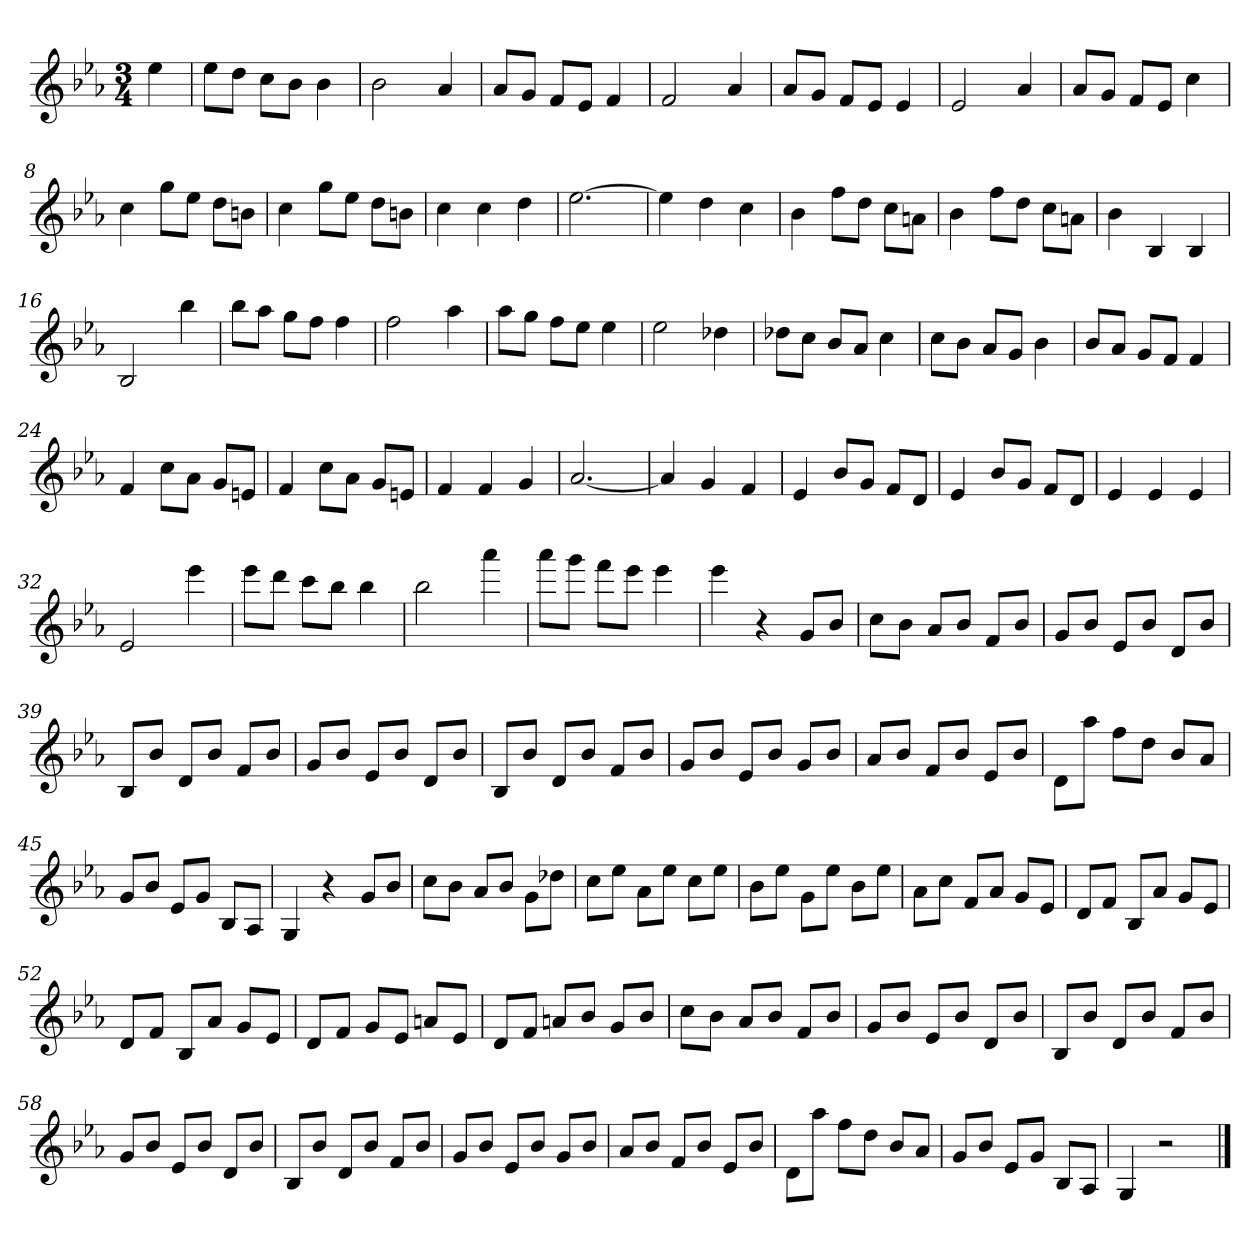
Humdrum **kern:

**kern
*part1
*staff1
*k[b-e-a-]
*E-:
*M3/4
=
4ee-
=1
8ee-L
8ddJ
8ccL
8b-J
4b-
=2
2b-
4a-
=3
8a-L
8gJ
8fL
8e-J
4f
=4
2f
4a-
=5
8a-L
8gJ
8fL
8e-J
4e-
=6
2e-
4a-
=7
8a-L
8gJ
8fL
8e-J
4cc
=8
4cc
8ggL
8ee-J
8ddL
8bnJ
=9
4cc
8ggL
8ee-J
8ddL
8bnJ
=10
4cc
4cc
4dd
=11
[2.ee-
=12
4ee-]
4dd
4cc
=13
4b-
8ffL
8ddJ
8ccL
8anJ
=14
4b-
8ffL
8ddJ
8ccL
8anJ
=15
4b-
4B-
4B-
=16
2B-
4bb-
=17
8bb-L
8aa-J
8ggL
8ffJ
4ff
=18
2ff
4aa-
=19
8aa-L
8ggJ
8ffL
8ee-J
4ee-
=20
2ee-
4dd-X
=21
8dd-XL
8ccJ
8b-L
8a-J
4cc
=22
8ccL
8b-J
8a-L
8gJ
4b-
=23
8b-L
8a-J
8gL
8fJ
4f
=24
4f
8ccL
8a-J
8gL
8enJ
=25
4f
8ccL
8a-J
8gL
8enJ
=26
4f
4f
4g
=27
[2.a-
=28
4a-]
4g
4f
=29
4e-
8b-L
8gJ
8fL
8dJ
=30
4e-
8b-L
8gJ
8fL
8dJ
=31
4e-
4e-
4e-
=32
2e-
4eee-
=33
8eee-L
8dddJ
8cccL
8bb-J
4bb-
=34
2bb-
4aaa-
=35
8aaa-L
8gggJ
8fffL
8eee-J
4eee-
=36
4eee-
4r
8gL
8b-J
=37
8ccL
8b-J
8a-L
8b-J
8fL
8b-J
=38
8gL
8b-J
8e-L
8b-J
8dL
8b-J
=39
8B-L
8b-J
8dL
8b-J
8fL
8b-J
=40
8gL
8b-J
8e-L
8b-J
8dL
8b-J
=41
8B-L
8b-J
8dL
8b-J
8fL
8b-J
=42
8gL
8b-J
8e-L
8b-J
8gL
8b-J
=43
8a-L
8b-J
8fL
8b-J
8e-L
8b-J
=44
8dL
8aa-J
8ffL
8ddJ
8b-L
8a-J
=45
8gL
8b-J
8e-L
8gJ
8B-L
8A-J
=46
4G
4r
8gL
8b-J
=47
8ccL
8b-J
8a-L
8b-J
8gL
8dd-XJ
=48
8ccL
8ee-J
8a-L
8ee-J
8ccL
8ee-J
=49
8b-L
8ee-J
8gL
8ee-J
8b-L
8ee-J
=50
8a-L
8ccJ
8fL
8a-J
8gL
8e-J
=51
8dL
8fJ
8B-L
8a-J
8gL
8e-J
=52
8dL
8fJ
8B-L
8a-J
8gL
8e-J
=53
8dL
8fJ
8gL
8e-J
8anL
8e-J
=54
8dL
8fJ
8anL
8b-J
8gL
8b-J
=55
8ccL
8b-J
8a-L
8b-J
8fL
8b-J
=56
8gL
8b-J
8e-L
8b-J
8dL
8b-J
=57
8B-L
8b-J
8dL
8b-J
8fL
8b-J
=58
8gL
8b-J
8e-L
8b-J
8dL
8b-J
=59
8B-L
8b-J
8dL
8b-J
8fL
8b-J
=60
8gL
8b-J
8e-L
8b-J
8gL
8b-J
=61
8a-L
8b-J
8fL
8b-J
8e-L
8b-J
=62
8dL
8aa-J
8ffL
8ddJ
8b-L
8a-J
=63
8gL
8b-J
8e-L
8gJ
8B-L
8A-J
=64
4G
2r
==
*-
